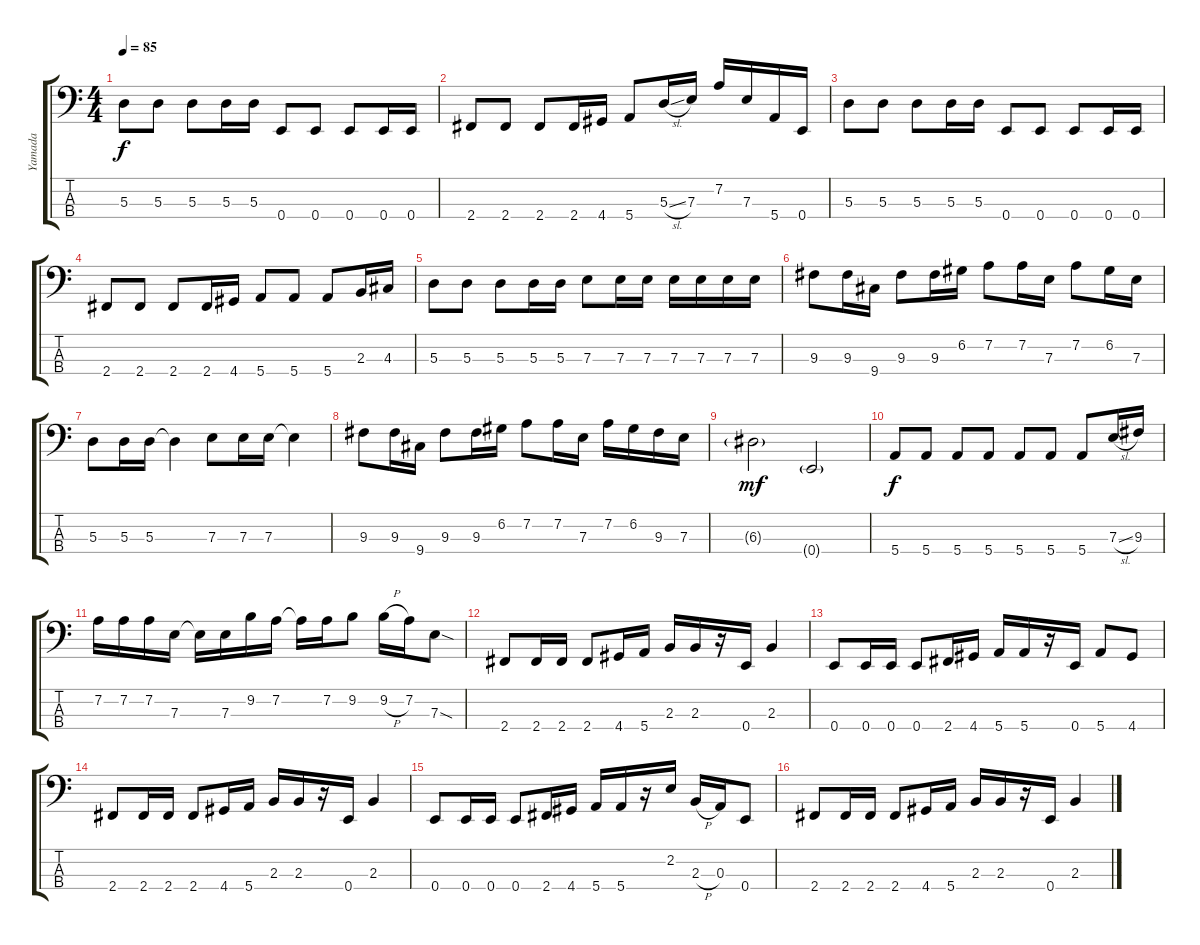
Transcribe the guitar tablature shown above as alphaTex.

\track ("Yamada" "Yamada") {instrument electricbasspick}
\staff {score tabs}
\tuning (G2 D2 A1 E1) {hide}
\ts (4 4)
\tempo 85
\clef f4
\ks c
5.3.8{dy f} 5.3.8 5.3.8 5.3.16 5.3.16 0.4.8 0.4.8 0.4.8 0.4.16 0.4.16 |
2.4.8 2.4.8 2.4.8 2.4.16 4.4.16 5.4.8 5.3{sl}.16 7.3.16 7.2.16 7.3.16 5.4.16 0.4.16 |
5.3.8 5.3.8 5.3.8 5.3.16 5.3.16 0.4.8 0.4.8 0.4.8 0.4.16 0.4.16 |
2.4.8 2.4.8 2.4.8 2.4.16 4.4.16 5.4.8 5.4.8 5.4.8 2.3.16 4.3.16 |
5.3.8 5.3.8 5.3.8 5.3.16 5.3.16 7.3.8 7.3.16 7.3.16 7.3.16 7.3.16 7.3.16 7.3.16 |
9.3.8 9.3.16 9.4.16 9.3.8 9.3.16 6.2.16 7.2.8 7.2.16 7.3.16 7.2.8 6.2.16 7.3.16 |
5.3.8 5.3.16 5.3.16 5.3{t}.4 7.3.8 7.3.16 7.3.16 7.3{t}.4 |
9.3.8 9.3.16 9.4.16 9.3.8 9.3.16 6.2.16 7.2.8 7.2.16 7.3.16 7.2.16 6.2.16 9.3.16 7.3.16 |
6.3{g}.2{dy mf} 0.4{g}.2 |
5.4.8{dy f} 5.4.8 5.4.8 5.4.8 5.4.8 5.4.8 5.4.8 7.3{sl}.16 9.3.16 |
7.2.16 7.2.16 7.2.16 7.3.16 7.3{t}.16 7.3.16 9.2.16 7.2.16 7.2{t}.16 7.2.16 9.2.8 9.2{h}.16 7.2.16 7.3{sod}.8 |
2.4.8 2.4.16 2.4.16 2.4.8 4.4.16 5.4.16 2.3.16 2.3.16 r.16 0.4.16 2.3.4 |
0.4.8 0.4.16 0.4.16 0.4.8 2.4.16 4.4.16 5.4.16 5.4.16 r.16 0.4.16 5.4.8 4.4.8 |
2.4.8 2.4.16 2.4.16 2.4.8 4.4.16 5.4.16 2.3.16 2.3.16 r.16 0.4.16 2.3.4 |
0.4.8 0.4.16 0.4.16 0.4.8 2.4.16 4.4.16 5.4.16 5.4.16 r.16 2.2.16 2.3{h}.16 0.3.16 0.4.8 |
2.4.8 2.4.16 2.4.16 2.4.8 4.4.16 5.4.16 2.3.16 2.3.16 r.16 0.4.16 2.3.4
